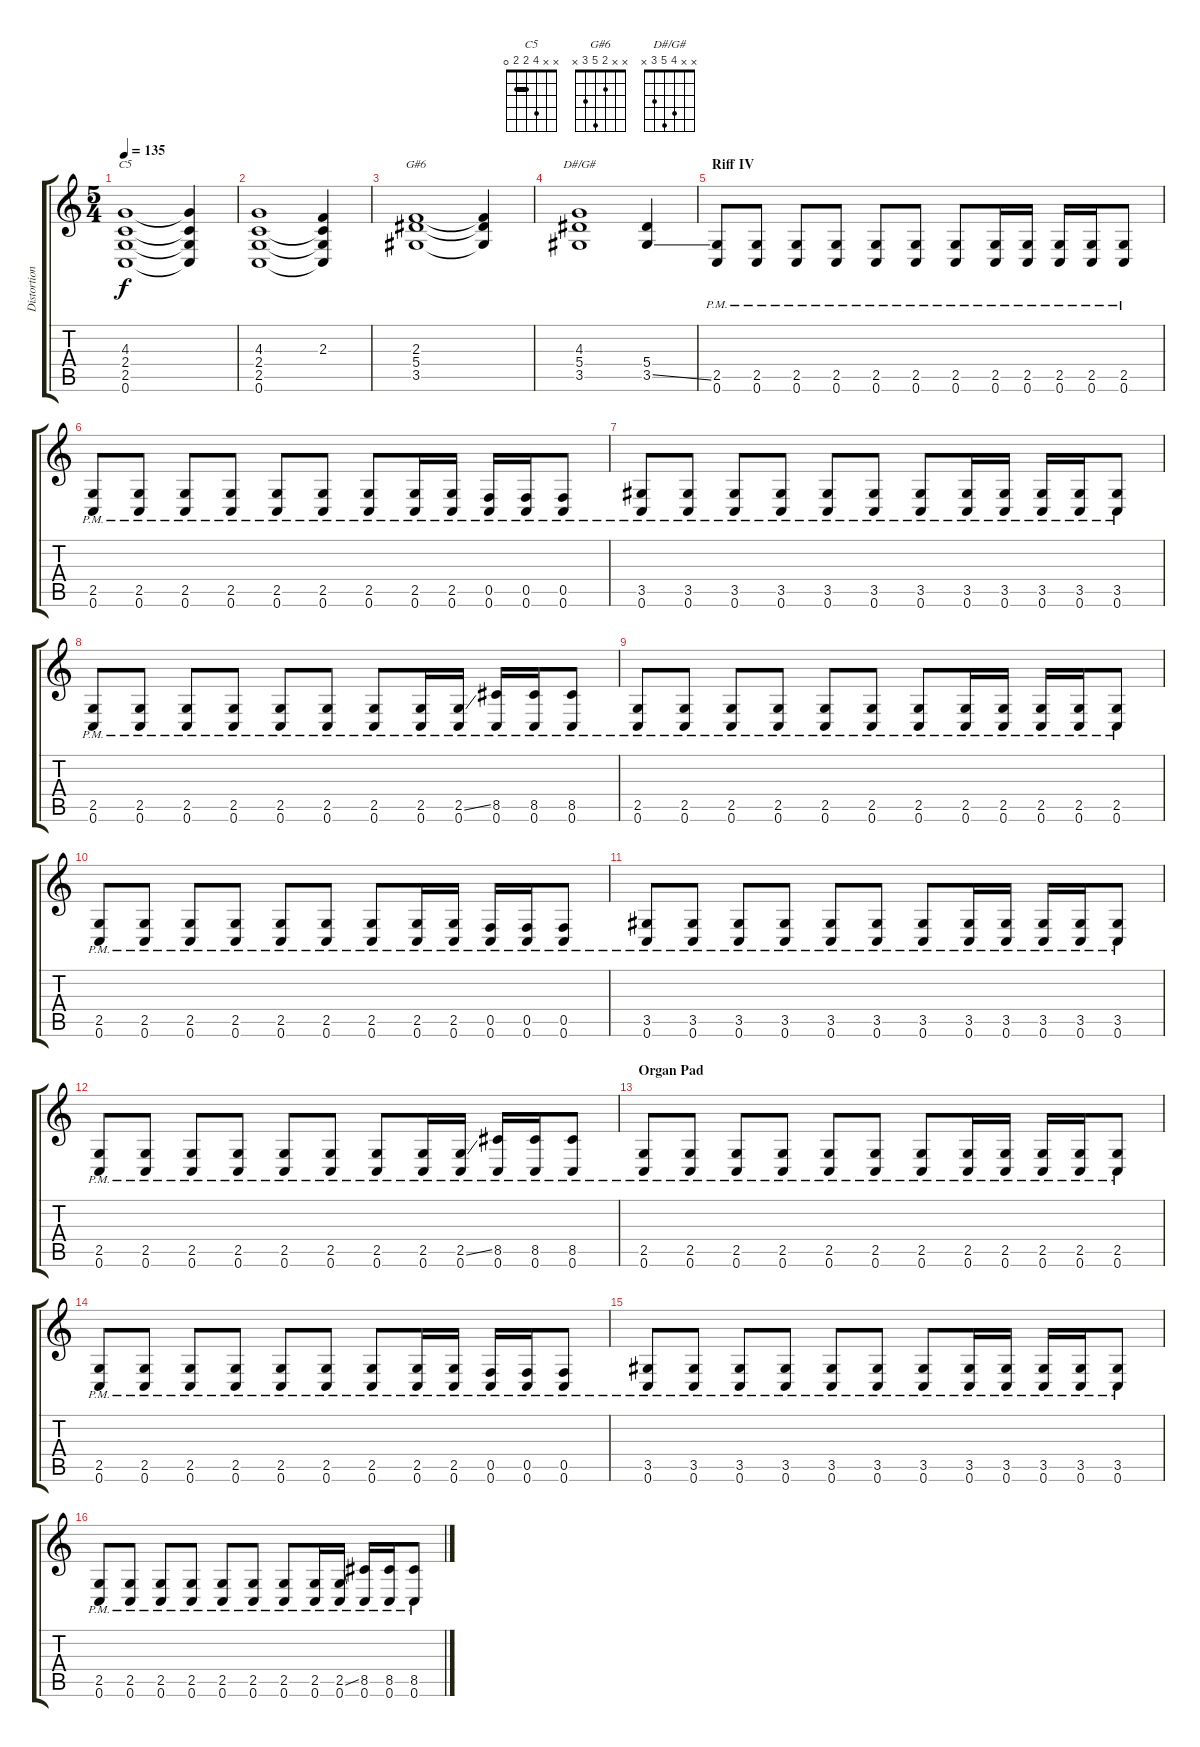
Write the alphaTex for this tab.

\track ("Distortion Guitar II" "Distortion") {instrument distortionguitar}
\staff {score tabs}
\tuning (C4 G3 Eb3 Bb2 F2 C2) {hide}
\chord ("C5" x x 4 2 2 0) {barre 2}
\chord ("G#6" x x 2 5 3 x)
\chord ("D#/G#" x x 4 5 3 x)
\ts (5 4)
\tempo 135
\clef g2
\ks c
(4.3 2.4 2.5 0.6).1{ch "C5" dy f} (4.3{t} 2.4{t} 2.5{t} 0.6{t}).4 |
(4.3 2.4 2.5 0.6).1 (2.3 2.4{t} 2.5{t} 0.6{t}).4 |
(2.3 5.4 3.5).1{ch "G#6"} (2.3{t} 5.4{t} 3.5{t}).4 |
(4.3 5.4 3.5).1{ch "D#/G#"} (5.4 3.5{ss}).4 |
\section ("" "Riff IV")
(2.5{pm} 0.6{pm}).8 (2.5{pm} 0.6{pm}).8 (2.5{pm} 0.6{pm}).8 (2.5{pm} 0.6{pm}).8 (2.5{pm} 0.6{pm}).8 (2.5{pm} 0.6{pm}).8 (2.5{pm} 0.6{pm}).8 (2.5{pm} 0.6{pm}).16 (2.5{pm} 0.6{pm}).16 (2.5{pm} 0.6{pm}).16 (2.5{pm} 0.6{pm}).16 (2.5{pm} 0.6{pm}).8 |
(2.5{pm} 0.6{pm}).8 (2.5{pm} 0.6{pm}).8 (2.5{pm} 0.6{pm}).8 (2.5{pm} 0.6{pm}).8 (2.5{pm} 0.6{pm}).8 (2.5{pm} 0.6{pm}).8 (2.5{pm} 0.6{pm}).8 (2.5{pm} 0.6{pm}).16 (2.5{pm} 0.6{pm}).16 (0.5{pm} 0.6{pm}).16 (0.5{pm} 0.6{pm}).16 (0.5{pm} 0.6{pm}).8 |
(3.5{pm} 0.6{pm}).8 (3.5{pm} 0.6{pm}).8 (3.5{pm} 0.6{pm}).8 (3.5{pm} 0.6{pm}).8 (3.5{pm} 0.6{pm}).8 (3.5{pm} 0.6{pm}).8 (3.5{pm} 0.6{pm}).8 (3.5{pm} 0.6{pm}).16 (3.5{pm} 0.6{pm}).16 (3.5{pm} 0.6{pm}).16 (3.5{pm} 0.6{pm}).16 (3.5{pm} 0.6{pm}).8 |
(2.5{pm} 0.6{pm}).8 (2.5{pm} 0.6{pm}).8 (2.5{pm} 0.6{pm}).8 (2.5{pm} 0.6{pm}).8 (2.5{pm} 0.6{pm}).8 (2.5{pm} 0.6{pm}).8 (2.5{pm} 0.6{pm}).8 (2.5{pm} 0.6{pm}).16 (2.5{ss} 0.6{pm}).16 (8.5{pm} 0.6{pm}).16 (8.5{pm} 0.6{pm}).16 (8.5{pm} 0.6{pm}).8 |
(2.5{pm} 0.6{pm}).8 (2.5{pm} 0.6{pm}).8 (2.5{pm} 0.6{pm}).8 (2.5{pm} 0.6{pm}).8 (2.5{pm} 0.6{pm}).8 (2.5{pm} 0.6{pm}).8 (2.5{pm} 0.6{pm}).8 (2.5{pm} 0.6{pm}).16 (2.5{pm} 0.6{pm}).16 (2.5{pm} 0.6{pm}).16 (2.5{pm} 0.6{pm}).16 (2.5{pm} 0.6{pm}).8 |
(2.5{pm} 0.6{pm}).8 (2.5{pm} 0.6{pm}).8 (2.5{pm} 0.6{pm}).8 (2.5{pm} 0.6{pm}).8 (2.5{pm} 0.6{pm}).8 (2.5{pm} 0.6{pm}).8 (2.5{pm} 0.6{pm}).8 (2.5{pm} 0.6{pm}).16 (2.5{pm} 0.6{pm}).16 (0.5{pm} 0.6{pm}).16 (0.5{pm} 0.6{pm}).16 (0.5{pm} 0.6{pm}).8 |
(3.5{pm} 0.6{pm}).8 (3.5{pm} 0.6{pm}).8 (3.5{pm} 0.6{pm}).8 (3.5{pm} 0.6{pm}).8 (3.5{pm} 0.6{pm}).8 (3.5{pm} 0.6{pm}).8 (3.5{pm} 0.6{pm}).8 (3.5{pm} 0.6{pm}).16 (3.5{pm} 0.6{pm}).16 (3.5{pm} 0.6{pm}).16 (3.5{pm} 0.6{pm}).16 (3.5{pm} 0.6{pm}).8 |
(2.5{pm} 0.6{pm}).8 (2.5{pm} 0.6{pm}).8 (2.5{pm} 0.6{pm}).8 (2.5{pm} 0.6{pm}).8 (2.5{pm} 0.6{pm}).8 (2.5{pm} 0.6{pm}).8 (2.5{pm} 0.6{pm}).8 (2.5{pm} 0.6{pm}).16 (2.5{ss} 0.6{pm}).16 (8.5{pm} 0.6{pm}).16 (8.5{pm} 0.6{pm}).16 (8.5{pm} 0.6{pm}).8 |
\section ("" "Organ Pad")
(2.5{pm} 0.6{pm}).8 (2.5{pm} 0.6{pm}).8 (2.5{pm} 0.6{pm}).8 (2.5{pm} 0.6{pm}).8 (2.5{pm} 0.6{pm}).8 (2.5{pm} 0.6{pm}).8 (2.5{pm} 0.6{pm}).8 (2.5{pm} 0.6{pm}).16 (2.5{pm} 0.6{pm}).16 (2.5{pm} 0.6{pm}).16 (2.5{pm} 0.6{pm}).16 (2.5{pm} 0.6{pm}).8 |
(2.5{pm} 0.6{pm}).8 (2.5{pm} 0.6{pm}).8 (2.5{pm} 0.6{pm}).8 (2.5{pm} 0.6{pm}).8 (2.5{pm} 0.6{pm}).8 (2.5{pm} 0.6{pm}).8 (2.5{pm} 0.6{pm}).8 (2.5{pm} 0.6{pm}).16 (2.5{pm} 0.6{pm}).16 (0.5{pm} 0.6{pm}).16 (0.5{pm} 0.6{pm}).16 (0.5{pm} 0.6{pm}).8 |
(3.5{pm} 0.6{pm}).8 (3.5{pm} 0.6{pm}).8 (3.5{pm} 0.6{pm}).8 (3.5{pm} 0.6{pm}).8 (3.5{pm} 0.6{pm}).8 (3.5{pm} 0.6{pm}).8 (3.5{pm} 0.6{pm}).8 (3.5{pm} 0.6{pm}).16 (3.5{pm} 0.6{pm}).16 (3.5{pm} 0.6{pm}).16 (3.5{pm} 0.6{pm}).16 (3.5{pm} 0.6{pm}).8 |
(2.5{pm} 0.6{pm}).8 (2.5{pm} 0.6{pm}).8 (2.5{pm} 0.6{pm}).8 (2.5{pm} 0.6{pm}).8 (2.5{pm} 0.6{pm}).8 (2.5{pm} 0.6{pm}).8 (2.5{pm} 0.6{pm}).8 (2.5{pm} 0.6{pm}).16 (2.5{ss} 0.6{pm}).16 (8.5{pm} 0.6{pm}).16 (8.5{pm} 0.6{pm}).16 (8.5{pm} 0.6{pm}).8
